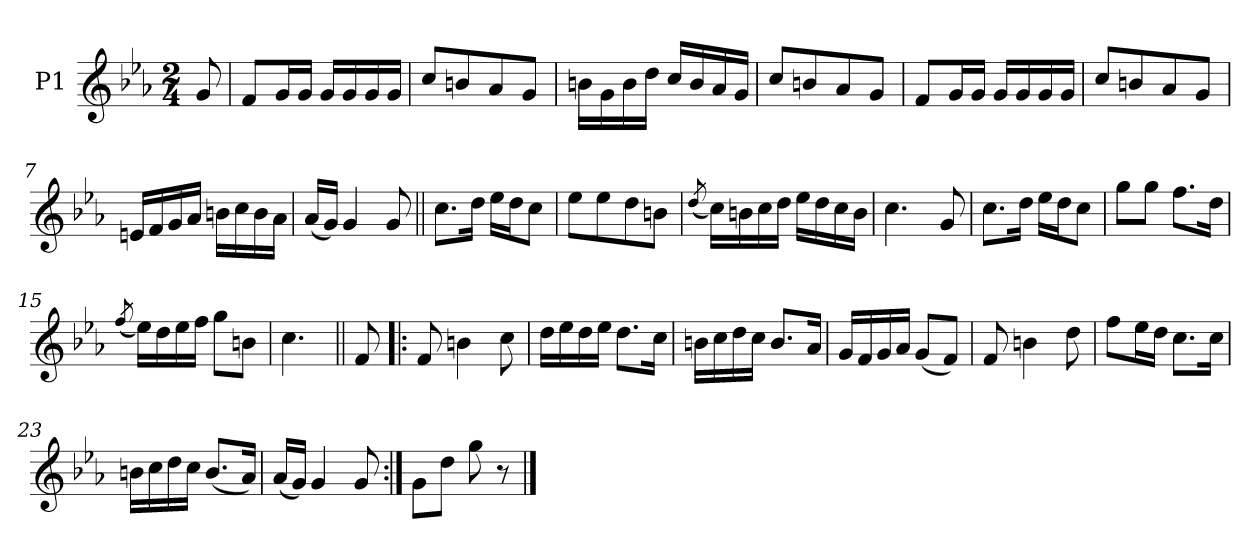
**kern
*part1
*staff1
*I"P1
*clefG2
*k[b-e-a-]
*M2/4
=
8g
=1
8fL
16gL
16gJJ
16gLL
16g
16g
16gJJ
=2
8ccL
8bn
8a-
8gJ
=3
16bnLL
16g
16b
16ddJJ
16ccLL
16b
16a-
16gJJ
=4
8ccL
8bn
8a-
8gJ
=5
8fL
16gL
16gJJ
16gLL
16g
16g
16gJJ
=6
8ccL
8bn
8a-
8gJ
=7
16enLL
16f
16g
16a-JJ
16bnLL
16cc
16b
16a-JJ
=8
(16a-LL
16gJJ)
4g
8g
=9||
8.ccL
16ddJk
16ee-LL
16ddJ
8ccJ
=10
8ee-L
8ee-
8dd
8bnJ
=11
(8qdd/
16ccLL)
16bn
16cc
16ddJJ
16ee-LL
16dd
16cc
16bJJ
=12
4.cc
8g
=13
8.ccL
16ddJk
16ee-LL
16ddJ
8ccJ
=14
8ggL
8ggJ
8.ffL
16ddJk
=15
(8qff/
16ee-LL)
16dd
16ee-
16ffJJ
8ggL
8bnJ
=
4.cc
=16||
8f
=17!|:
8f
4bn
8cc
=18
16ddLL
16ee-
16dd
16ee-JJ
8.ddL
16ccJk
=19
16bnLL
16cc
16dd
16ccJJ
8.bL
16a-Jk
=20
16gLL
16f
16g
16a-JJ
(8gL
8fJ)
=21
8f
4bn
8dd
=22
8ffL
16ee-L
16ddJJ
8.ccL
16ccJk
=23
16bnLL
16cc
16dd
16ccJJ
(8.bL
16a-Jk)
=24
(16a-LL
16gJJ)
4g
8g
=25:|!
8gL
8ddJ
8gg
8r
==
*-
